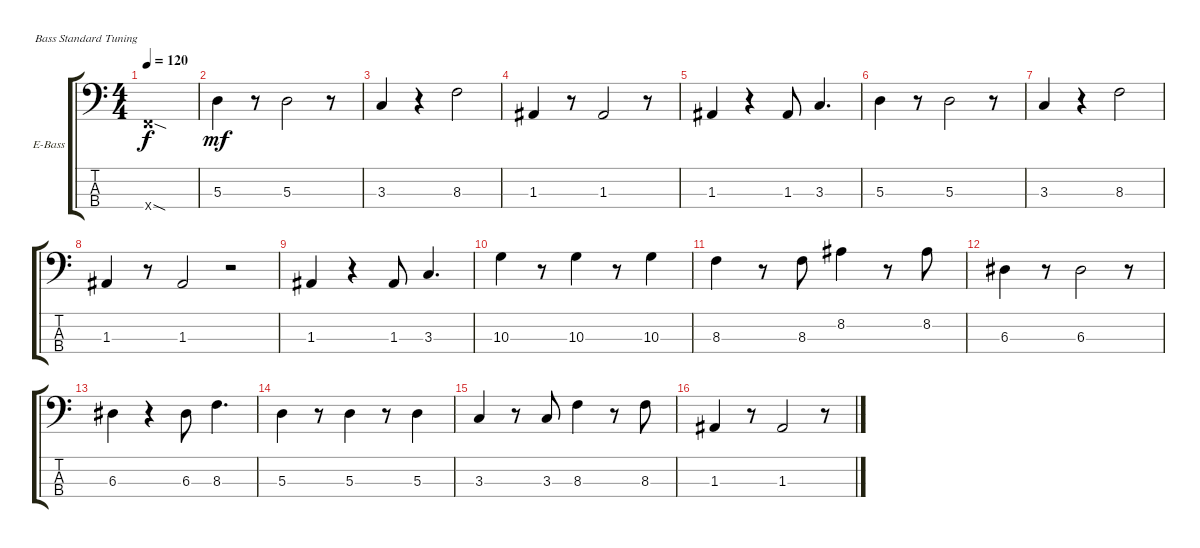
\defaultSystemsLayout 4
\bracketExtendMode groupsimilarinstruments
\firstSystemTrackNameOrientation horizontal
\otherSystemsTrackNameOrientation horizontal
\track ("Electric Bass" "E-Bass") {instrument electricbassfinger}
\staff {score tabs}
\tuning (G2 D2 A1 E1)
\ts (4 4)
\tempo 120
\clef f4
\ks c
1.4{sod x}.1{dy f} |
5.3.4{dy mf} r.8 5.3.2 r.8 |
3.3.4 r.4 8.3.2 |
1.3.4 r.8 1.3.2 r.8 |
1.3.4 r.4 1.3.8 3.3.4{d} |
5.3.4 r.8 5.3.2 r.8 |
3.3.4 r.4 8.3.2 |
1.3.4 r.8 1.3.2 r.2 |
1.3.4 r.4 1.3.8 3.3.4{d} |
10.3.4 r.8 10.3.4 r.8 10.3.4 |
8.3.4 r.8 8.3.8 8.2.4 r.8 8.2.8 |
6.3.4 r.8 6.3.2 r.8 |
6.3.4 r.4 6.3.8 8.3.4{d} |
5.3.4 r.8 5.3.4 r.8 5.3.4 |
3.3.4 r.8 3.3.8 8.3.4 r.8 8.3.8 |
1.3.4 r.8 1.3.2 r.8
